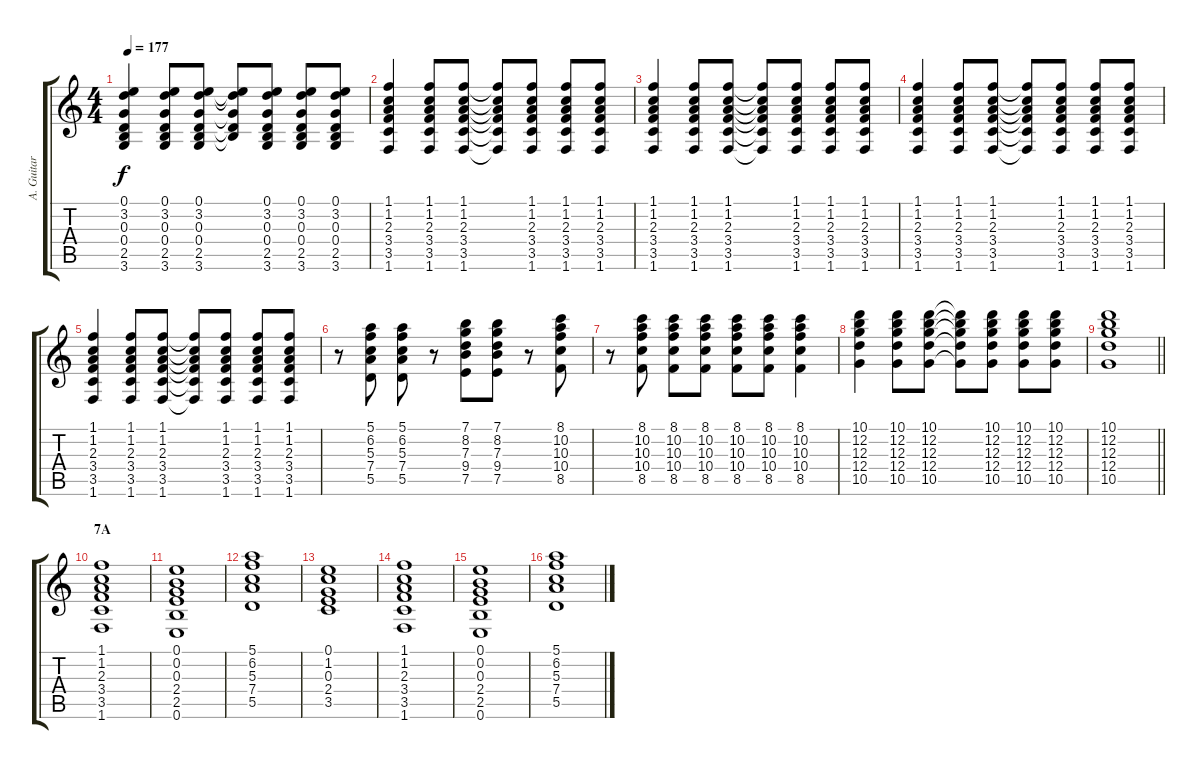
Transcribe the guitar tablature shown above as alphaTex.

\track ("A. Guitar " "A. Guitar ") {instrument acousticguitarsteel}
\staff {score tabs}
\tuning (E4 B3 G3 D3 A2 E2) {hide}
\ts (4 4)
\tempo 177
\clef g2
\ks c
(0.1 3.2 0.3 0.4 2.5 3.6).4{dy f} (0.1 3.2 0.3 0.4 2.5 3.6).8 (0.1 3.2 0.3 0.4 2.5 3.6).8 (0.1{t} 3.2{t} 0.3{t} 0.4{t} 2.5{t}).8 (0.1 3.2 0.3 0.4 2.5 3.6).8 (0.1 3.2 0.3 0.4 2.5 3.6).8 (0.1 3.2 0.3 0.4 2.5 3.6).8 |
(1.1 1.2 2.3 3.4 3.5 1.6).4 (1.1 1.2 2.3 3.4 3.5 1.6).8 (1.1 1.2 2.3 3.4 3.5 1.6).8 (1.1{t} 1.2{t} 2.3{t} 3.4{t} 3.5{t} 1.6{t}).8 (1.1 1.2 2.3 3.4 3.5 1.6).8 (1.1 1.2 2.3 3.4 3.5 1.6).8 (1.1 1.2 2.3 3.4 3.5 1.6).8 |
(1.1 1.2 2.3 3.4 3.5 1.6).4 (1.1 1.2 2.3 3.4 3.5 1.6).8 (1.1 1.2 2.3 3.4 3.5 1.6).8 (1.1{t} 1.2{t} 2.3{t} 3.4{t} 3.5{t} 1.6{t}).8 (1.1 1.2 2.3 3.4 3.5 1.6).8 (1.1 1.2 2.3 3.4 3.5 1.6).8 (1.1 1.2 2.3 3.4 3.5 1.6).8 |
(1.1 1.2 2.3 3.4 3.5 1.6).4 (1.1 1.2 2.3 3.4 3.5 1.6).8 (1.1 1.2 2.3 3.4 3.5 1.6).8 (1.1{t} 1.2{t} 2.3{t} 3.4{t} 3.5{t} 1.6{t}).8 (1.1 1.2 2.3 3.4 3.5 1.6).8 (1.1 1.2 2.3 3.4 3.5 1.6).8 (1.1 1.2 2.3 3.4 3.5 1.6).8 |
(1.1 1.2 2.3 3.4 3.5 1.6).4 (1.1 1.2 2.3 3.4 3.5 1.6).8 (1.1 1.2 2.3 3.4 3.5 1.6).8 (1.1{t} 1.2{t} 2.3{t} 3.4{t} 3.5{t} 1.6{t}).8 (1.1 1.2 2.3 3.4 3.5 1.6).8 (1.1 1.2 2.3 3.4 3.5 1.6).8 (1.1 1.2 2.3 3.4 3.5 1.6).8 |
r.8 (5.1 6.2 5.3 7.4 5.5).8 (5.1 6.2 5.3 7.4 5.5).8 r.8 (7.1 8.2 7.3 9.4 7.5).8 (7.1 8.2 7.3 9.4 7.5).8 r.8 (8.1 10.2 10.3 10.4 8.5).8 |
r.8 (8.1 10.2 10.3 10.4 8.5).8 (8.1 10.2 10.3 10.4 8.5).8 (8.1 10.2 10.3 10.4 8.5).8 (8.1 10.2 10.3 10.4 8.5).8 (8.1 10.2 10.3 10.4 8.5).8 (8.1 10.2 10.3 10.4 8.5).4 |
(10.1 12.2 12.3 12.4 10.5).4 (10.1 12.2 12.3 12.4 10.5).8 (10.1 12.2 12.3 12.4 10.5).8 (10.1{t} 12.2{t} 12.3{t} 12.4{t} 10.5{t}).8 (10.1 12.2 12.3 12.4 10.5).8 (10.1 12.2 12.3 12.4 10.5).8 (10.1 12.2 12.3 12.4 10.5).8 |
\barLineRight lightlight
(10.1 12.2 12.3 12.4 10.5).1 |
\section ("" "7A")
(1.1 1.2 2.3 3.4 3.5 1.6).1 |
(0.1 0.2 0.3 2.4 2.5 0.6).1 |
(5.1 6.2 5.3 7.4 5.5).1 |
(0.1 1.2 0.3 2.4 3.5).1 |
(1.1 1.2 2.3 3.4 3.5 1.6).1 |
(0.1 0.2 0.3 2.4 2.5 0.6).1 |
(5.1 6.2 5.3 7.4 5.5).1
